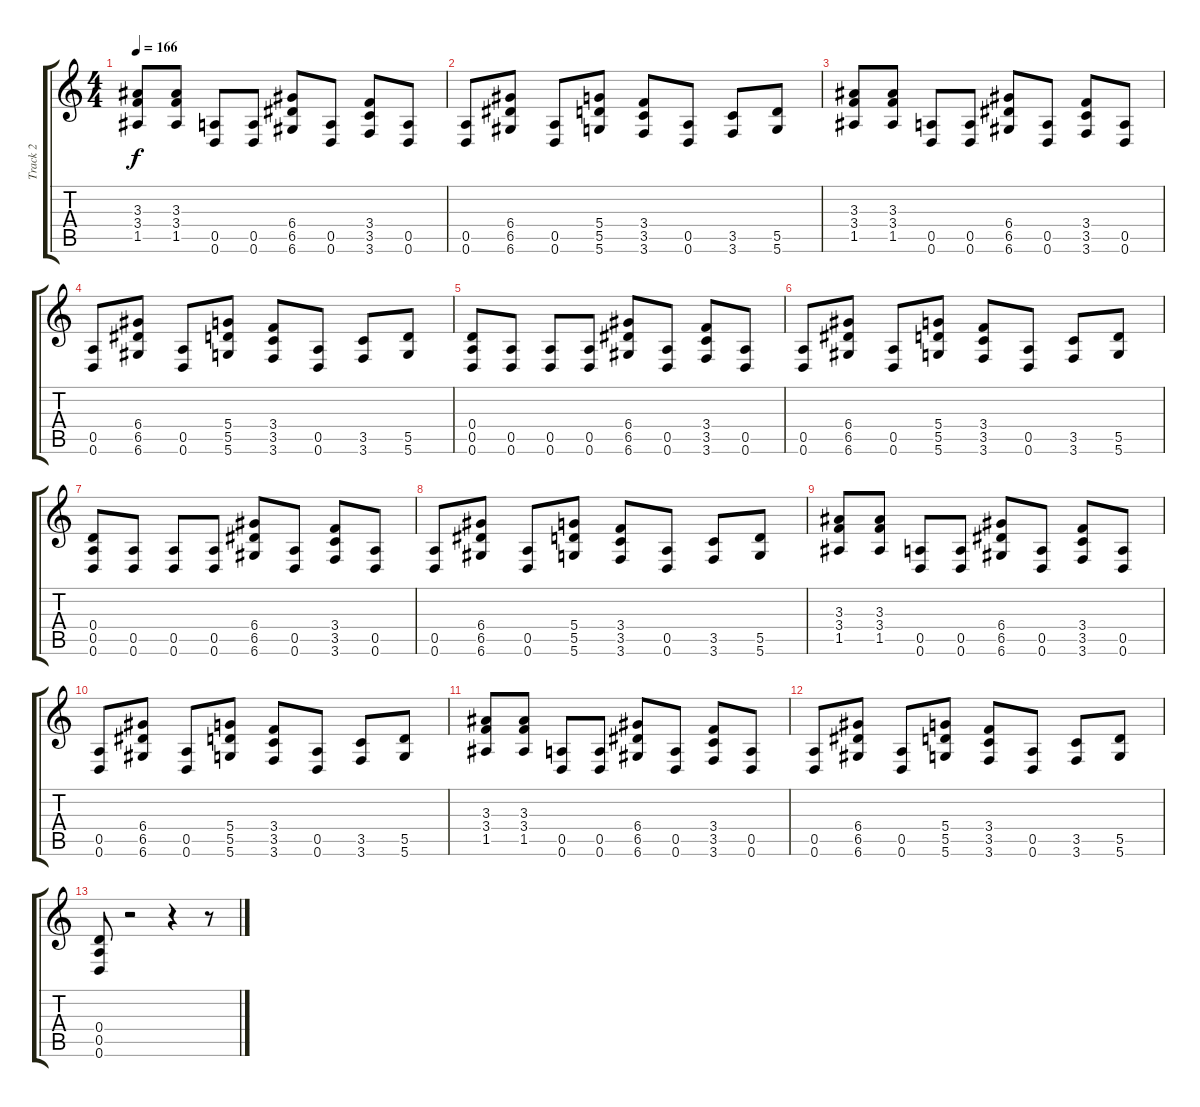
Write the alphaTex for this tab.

\track ("Track 2" "Track 2") {instrument distortionguitar}
\staff {score tabs}
\tuning (E4 B3 G3 D3 A2 D2) {hide}
\ts (4 4)
\tempo 166
\clef g2
\ks c
(3.3 3.4 1.5).8{dy f} (3.3 3.4 1.5).8 (0.5 0.6).8 (0.5 0.6).8 (6.4 6.5 6.6).8 (0.5 0.6).8 (3.4 3.5 3.6).8 (0.5 0.6).8 |
(0.5 0.6).8 (6.4 6.5 6.6).8 (0.5 0.6).8 (5.4 5.5 5.6).8 (3.4 3.5 3.6).8 (0.5 0.6).8 (3.5 3.6).8 (5.5 5.6).8 |
(3.3 3.4 1.5).8 (3.3 3.4 1.5).8 (0.5 0.6).8 (0.5 0.6).8 (6.4 6.5 6.6).8 (0.5 0.6).8 (3.4 3.5 3.6).8 (0.5 0.6).8 |
(0.5 0.6).8 (6.4 6.5 6.6).8 (0.5 0.6).8 (5.4 5.5 5.6).8 (3.4 3.5 3.6).8 (0.5 0.6).8 (3.5 3.6).8 (5.5 5.6).8 |
(0.4 0.5 0.6).8 (0.5 0.6).8 (0.5 0.6).8 (0.5 0.6).8 (6.4 6.5 6.6).8 (0.5 0.6).8 (3.4 3.5 3.6).8 (0.5 0.6).8 |
(0.5 0.6).8 (6.4 6.5 6.6).8 (0.5 0.6).8 (5.4 5.5 5.6).8 (3.4 3.5 3.6).8 (0.5 0.6).8 (3.5 3.6).8 (5.5 5.6).8 |
(0.4 0.5 0.6).8 (0.5 0.6).8 (0.5 0.6).8 (0.5 0.6).8 (6.4 6.5 6.6).8 (0.5 0.6).8 (3.4 3.5 3.6).8 (0.5 0.6).8 |
(0.5 0.6).8 (6.4 6.5 6.6).8 (0.5 0.6).8 (5.4 5.5 5.6).8 (3.4 3.5 3.6).8 (0.5 0.6).8 (3.5 3.6).8 (5.5 5.6).8 |
(3.3 3.4 1.5).8 (3.3 3.4 1.5).8 (0.5 0.6).8 (0.5 0.6).8 (6.4 6.5 6.6).8 (0.5 0.6).8 (3.4 3.5 3.6).8 (0.5 0.6).8 |
(0.5 0.6).8 (6.4 6.5 6.6).8 (0.5 0.6).8 (5.4 5.5 5.6).8 (3.4 3.5 3.6).8 (0.5 0.6).8 (3.5 3.6).8 (5.5 5.6).8 |
(3.3 3.4 1.5).8 (3.3 3.4 1.5).8 (0.5 0.6).8 (0.5 0.6).8 (6.4 6.5 6.6).8 (0.5 0.6).8 (3.4 3.5 3.6).8 (0.5 0.6).8 |
(0.5 0.6).8 (6.4 6.5 6.6).8 (0.5 0.6).8 (5.4 5.5 5.6).8 (3.4 3.5 3.6).8 (0.5 0.6).8 (3.5 3.6).8 (5.5 5.6).8 |
(0.4 0.5 0.6).8 r.2 r.4 r.8
